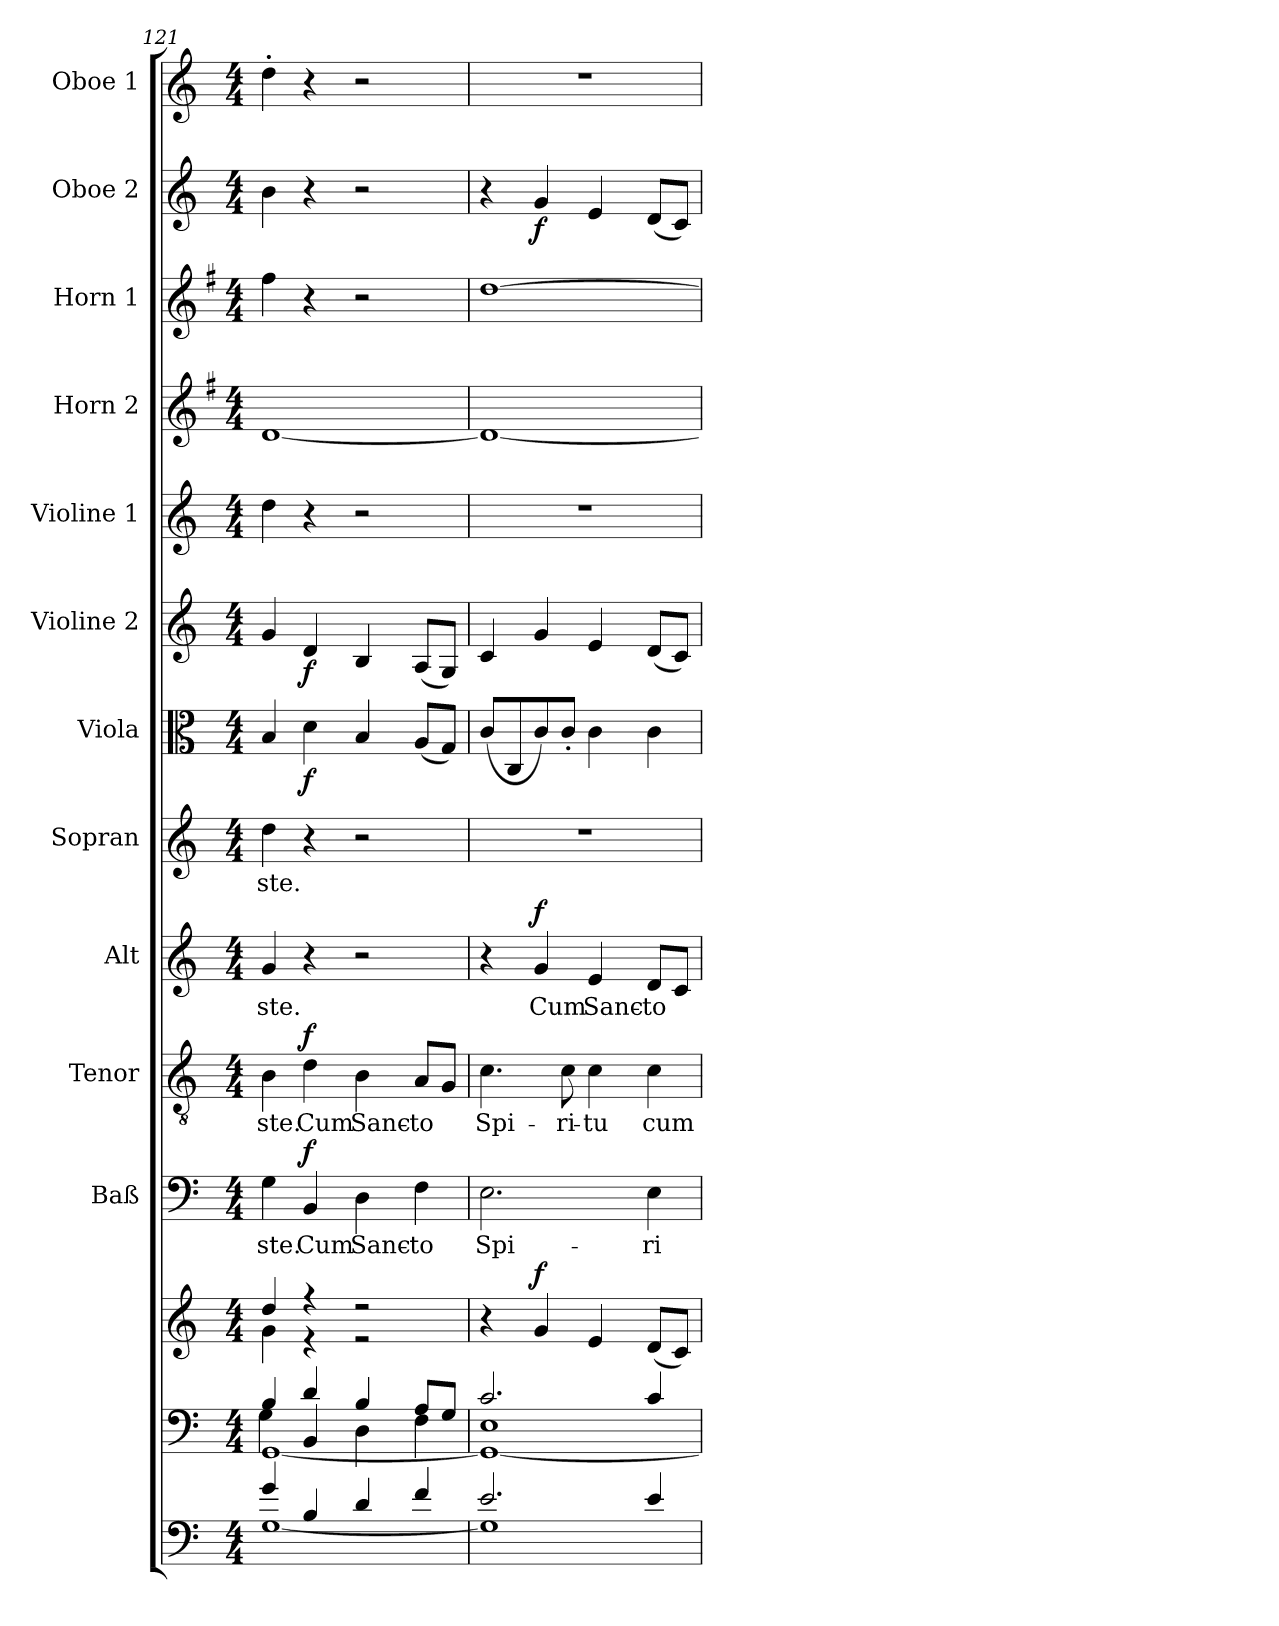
**kern	**kern	**kern	**dynam	**kern	**text	**dynam	**kern	**text	**dynam	**kern	**text	**dynam	**kern	**text	**kern	**dynam	**kern	**dynam	**kern	**kern	**kern	**kern	**dynam	**kern
*part13	*part12	*part12	*part12	*part11	*part11	*part11	*part10	*part10	*part10	*part9	*part9	*part9	*part8	*part8	*part7	*part7	*part6	*part6	*part5	*part4	*part3	*part2	*part2	*part1
*staff14	*staff13	*staff12	*staff12/13	*staff11	*staff11	*staff11	*staff10	*staff10	*staff10	*staff9	*staff9	*staff9	*staff8	*staff8	*staff7	*staff7	*staff6	*staff6	*staff5	*staff4	*staff3	*staff2	*staff2	*staff1
*	*	*	*	*I"Baß	*	*	*I"Tenor	*	*	*I"Alt	*	*	*I"Sopran	*	*I"Viola	*	*I"Violine 2	*	*I"Violine 1	*I"Horn 2	*I"Horn 1	*I"Oboe 2	*	*I"Oboe 1
*	*	*	*	*I'Baß	*	*	*I'Ten	*	*	*I'Alt	*	*	*I'Sop	*	*I'Vla.	*	*I'Vln. 2	*	*I'Vln. 1	*I'Hrn. 2	*I'Hrn. 1	*I'Ob. 2	*	*I'Ob. 1
*clefF4	*clefF4	*clefG2	*	*clefF4	*	*	*clefGv2	*	*	*clefG2	*	*	*clefG2	*	*clefC3	*	*clefG2	*	*clefG2	*clefG2	*clefG2	*clefG2	*	*clefG2
*ITrd7c12	*	*	*	*	*	*	*	*	*	*	*	*	*	*	*	*	*	*	*	*ITrd4c7	*ITrd4c7	*	*	*
*k[]	*k[]	*k[]	*	*k[]	*	*	*k[]	*	*	*k[]	*	*	*k[]	*	*k[]	*	*k[]	*	*k[]	*k[]	*k[]	*k[]	*	*k[]
*C:	*C:	*C:	*	*C:	*	*	*C:	*	*	*C:	*	*	*C:	*	*C:	*	*C:	*	*C:	*C:	*C:	*C:	*	*C:
*M4/4	*M4/4	*M4/4	*	*M4/4	*	*	*M4/4	*	*	*M4/4	*	*	*M4/4	*	*M4/4	*	*M4/4	*	*M4/4	*M4/4	*M4/4	*M4/4	*	*M4/4
=121	=121	=121	=121	=121	=121	=121	=121	=121	=121	=121	=121	=121	=121	=121	=121	=121	=121	=121	=121	=121	=121	=121	=121	=121
*^	*^	*^	*	*	*	*	*	*	*	*	*	*	*	*	*	*	*	*	*	*	*	*	*	*
*	*	*	*^	*	*	*	*	*	*	*	*	*	*	*	*	*	*	*	*	*	*	*	*	*	*	*	*
!	!	!	!	!	!	!	!	!	!LO:LY:b	!	!	!LO:LY:b	!	!	!LO:LY:b	!	!	!LO:LY:b	!	!	!	!	!	!	!	!	!	!
4G/	[<1GG	4B/	[<1GG	4G\	4dd/	4g\	.	4G\	-ste.	.	4B\	-ste.	.	4g/	-ste.	.	4dd\	-ste.	4B/	.	4g/	.	4dd\	[1G	4b\	4b\	.	4dd'>\
!	!	!	!	!	!	!	!	!	!LO:LY:b	!LO:DY:a	!	!LO:LY:b	!LO:DY:a	!	!	!	!	!	!	!LO:DY:b	!	!LO:DY:b	!	!	!	!	!	!
4BB/	.	4d/	.	4BB/	4r	4r	.	4BB/	Cum	f	4d\	Cum	f	4r	.	.	4r	.	4d\	f	4d/	f	4r	.	4r	4r	.	4r
!	!	!	!	!	!	!	!	!	!LO:LY:b	!	!	!LO:LY:b	!	!	!	!	!	!	!	!	!	!	!	!	!	!	!	!
4D/	.	4B/	.	4D\	2r	2r	.	4D\	Sanc-	.	4B\	Sanc-	.	2r	.	.	2r	.	4B/	.	4B/	.	2r	.	2r	2r	.	2r
!	!	!	!	!	!	!	!	!	!LO:LY:b	!	!	!LO:LY:b	!	!	!	!	!	!	!	!	!	!	!	!	!	!	!	!
4F/	.	8A/L	.	4F\	.	.	.	4F\	-to	.	8A/L	-to	.	.	.	.	.	.	(<8A/L	.	(<8A/L	.	.	.	.	.	.	.
.	.	8G/J	.	.	.	.	.	.	.	.	8G/J	.	.	.	.	.	.	.	8G/J)	.	8G/J)	.	.	.	.	.	.	.
*	*	*	*	*	*v	*v	*	*	*	*	*	*	*	*	*	*	*	*	*	*	*	*	*	*	*	*	*	*
=122	=122	=122	=122	=122	=122	=122	=122	=122	=122	=122	=122	=122	=122	=122	=122	=122	=122	=122	=122	=122	=122	=122	=122	=122	=122	=122	=122
!	!	!	!	!	!	!	!	!LO:LY:b	!	!	!LO:LY:b	!	!	!	!	!	!	!	!	!	!	!	!	!	!	!	!
2.E/	1GG]	2.c/	1GG_	1E	4r	.	2.E\	Spi-	.	4.c\	Spi-	.	4r	.	.	1r	.	(>8c/L	.	4c/	.	1r	1G_	[1g	4r	.	1r
.	.	.	.	.	.	.	.	.	.	.	.	.	.	.	.	.	.	8C/	.	.	.	.	.	.	.	.	.
!	!	!	!	!	!	!LO:DY:a	!	!	!	!	!	!	!	!LO:LY:b	!LO:DY:a	!	!	!	!	!	!	!	!	!	!	!LO:DY:b	!
.	.	.	.	.	4g/	f	.	.	.	.	.	.	4g/	Cum	f	.	.	8c/)	.	4g/	.	.	.	.	4g/	f	.
!	!	!	!	!	!	!	!	!	!	!	!LO:LY:b	!	!	!	!	!	!	!	!	!	!	!	!	!	!	!	!
.	.	.	.	.	.	.	.	.	.	8c\	-ri-	.	.	.	.	.	.	8c'</J	.	.	.	.	.	.	.	.	.
!	!	!	!	!	!	!	!	!	!	!	!LO:LY:b	!	!	!LO:LY:b	!	!	!	!	!	!	!	!	!	!	!	!	!
.	.	.	.	.	4e/	.	.	.	.	4c\	-tu	.	4e/	Sanc-	.	.	.	4c\	.	4e/	.	.	.	.	4e/	.	.
!	!	!	!	!	!	!	!	!LO:LY:b	!	!	!LO:LY:b	!	!	!LO:LY:b	!	!	!	!	!	!	!	!	!	!	!	!	!
4E/	.	4c/	.	.	(<8d/L	.	4E\	-ri-	.	4c\	cum	.	8d/L	-to	.	.	.	4c\	.	(<8d/L	.	.	.	.	(<8d/L	.	.
.	.	.	.	.	8c/J)	.	.	.	.	.	.	.	8c/J	.	.	.	.	.	.	8c/J)	.	.	.	.	8c/J)	.	.
*v	*v	*	*	*	*	*	*	*	*	*	*	*	*	*	*	*	*	*	*	*	*	*	*	*	*	*	*
*	*v	*v	*v	*	*	*	*	*	*	*	*	*	*	*	*	*	*	*	*	*	*	*	*	*	*	*
=	=	=	=	=	=	=	=	=	=	=	=	=	=	=	=	=	=	=	=	=	=	=	=	=
*-	*-	*-	*-	*-	*-	*-	*-	*-	*-	*-	*-	*-	*-	*-	*-	*-	*-	*-	*-	*-	*-	*-	*-	*-
